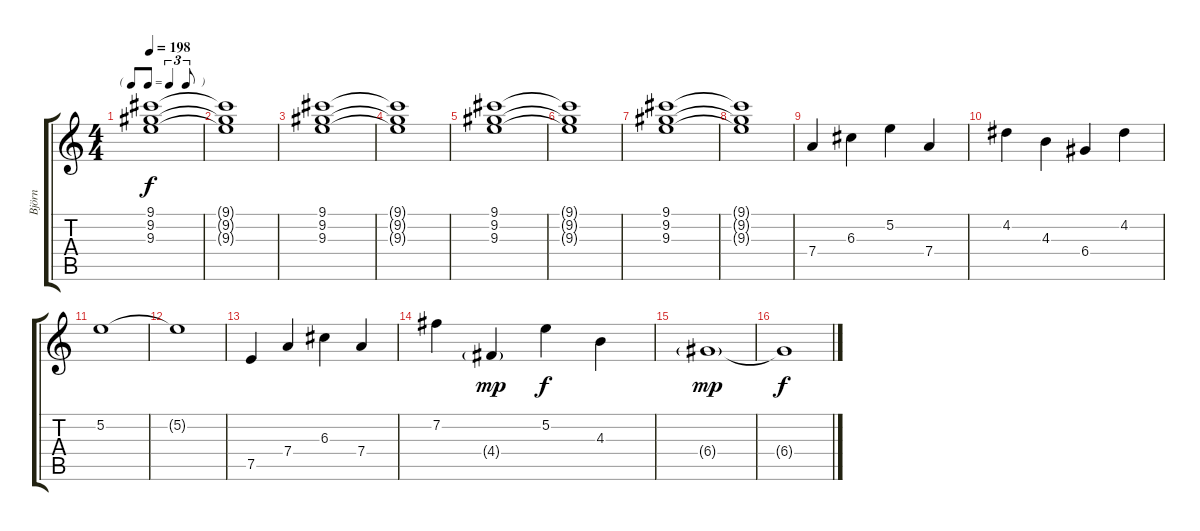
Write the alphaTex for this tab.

\track ("Björn" "Björn") {instrument overdrivenguitar}
\staff {score tabs}
\tuning (E4 B3 G3 D3 A2 E2) {hide}
\ts (4 4)
\tf triplet8th
\tempo 198
\clef g2
\ks c
(9.1 9.2 9.3).1{dy f} |
(9.1{t} 9.2{t} 9.3{t}).1 |
(9.1 9.2 9.3).1 |
(9.1{t} 9.2{t} 9.3{t}).1 |
(9.1 9.2 9.3).1 |
(9.1{t} 9.2{t} 9.3{t}).1 |
(9.1 9.2 9.3).1 |
(9.1{t} 9.2{t} 9.3{t}).1 |
7.4.4 6.3.4 5.2.4 7.4.4 |
4.2.4 4.3.4 6.4.4 4.2.4 |
5.2.1 |
5.2{t}.1 |
7.5.4 7.4.4 6.3.4 7.4.4 |
7.2.4 4.4{g}.4{dy mp} 5.2.4{dy f} 4.3.4 |
6.4{g}.1{dy mp} |
6.4{t}.1{dy f}
